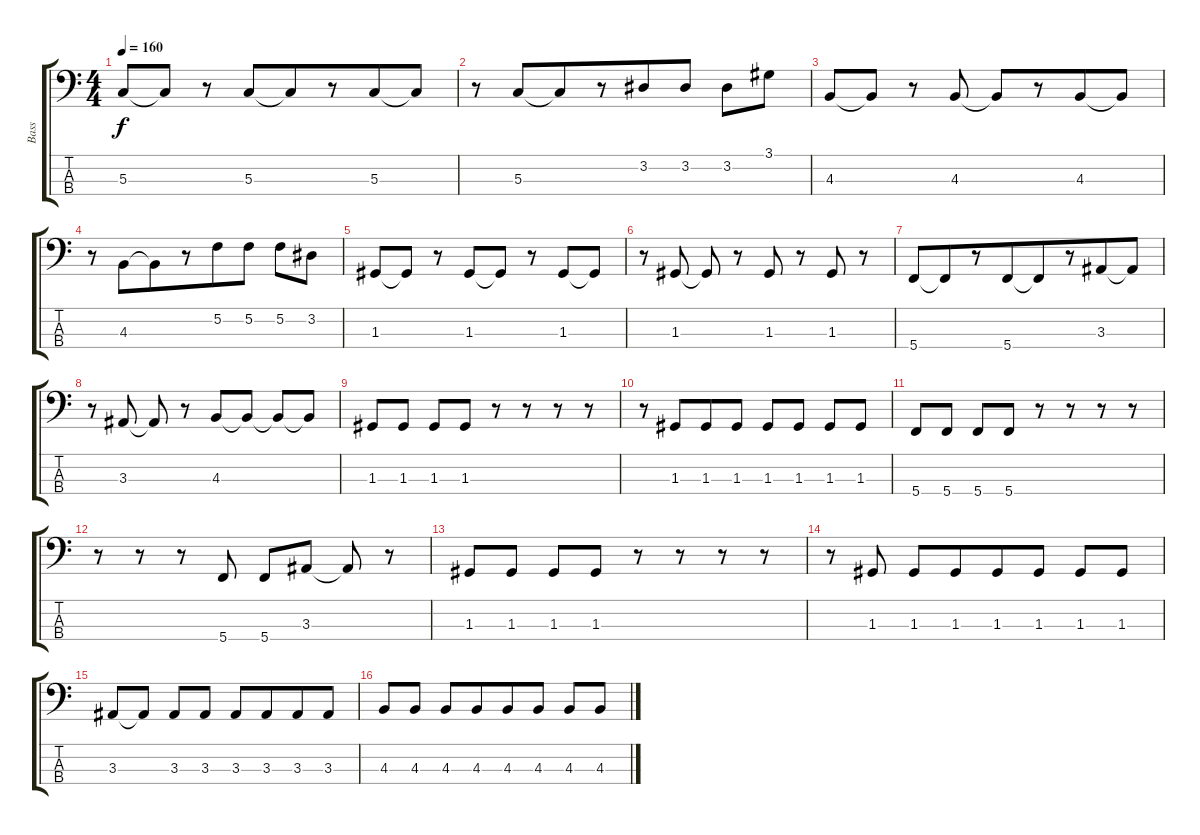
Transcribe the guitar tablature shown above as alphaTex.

\track ("Bass" "Bass") {instrument acousticguitarsteel}
\staff {score tabs}
\tuning (F2 C2 G1 C1) {hide}
\ts (4 4)
\tempo 160
\clef f4
\ks c
5.3.8{dy f beam merge} 5.3{t}.8 r.8 5.3.8{beam merge} 5.3{t}.8{beam merge} r.8{beam merge} 5.3.8 5.3{t}.8 |
r.8 5.3.8{beam merge} 5.3{t}.8{beam merge} r.8 3.2.8{beam merge} 3.2.8 3.2.8 3.1.8 |
4.3.8{beam merge} 4.3{t}.8 r.8 4.3.8 4.3{t}.8{beam merge} r.8 4.3.8 4.3{t}.8 |
r.8 4.3.8{beam merge} 4.3{t}.8{beam merge} r.8{beam merge} 5.2.8 5.2.8 5.2.8 3.2.8 |
1.3.8{beam merge} 1.3{t}.8 r.8 1.3.8{beam merge} 1.3{t}.8 r.8 1.3.8 1.3{t}.8 |
r.8 1.3.8 1.3{t}.8 r.8 1.3.8 r.8{beam merge} 1.3.8 r.8 |
5.4.8 5.4{t}.8{beam merge} r.8 5.4.8{beam merge} 5.4{t}.8{beam merge} r.8 3.3.8{beam merge} 3.3{t}.8 |
r.8 3.3.8 3.3{t}.8 r.8 4.3.8 4.3{t}.8 4.3{t}.8 4.3{t}.8 |
1.3.8{beam merge} 1.3.8 1.3.8 1.3.8{beam merge} r.8{beam merge} r.8 r.8 r.8 |
r.8{beam merge} 1.3.8{beam merge} 1.3.8 1.3.8 1.3.8{beam merge} 1.3.8 1.3.8 1.3.8 |
5.4.8 5.4.8 5.4.8 5.4.8 r.8 r.8 r.8 r.8 |
r.8{beam merge} r.8{beam merge} r.8 5.4.8 5.4.8 3.3.8 3.3{t}.8 r.8 |
1.3.8 1.3.8 1.3.8{beam merge} 1.3.8 r.8{beam merge} r.8 r.8 r.8 |
r.8 1.3.8 1.3.8 1.3.8{beam merge} 1.3.8 1.3.8 1.3.8 1.3.8 |
3.3.8 3.3{t}.8 3.3.8 3.3.8 3.3.8 3.3.8{beam merge} 3.3.8{beam merge} 3.3.8 |
4.3.8 4.3.8 4.3.8 4.3.8{beam merge} 4.3.8 4.3.8 4.3.8 4.3.8
